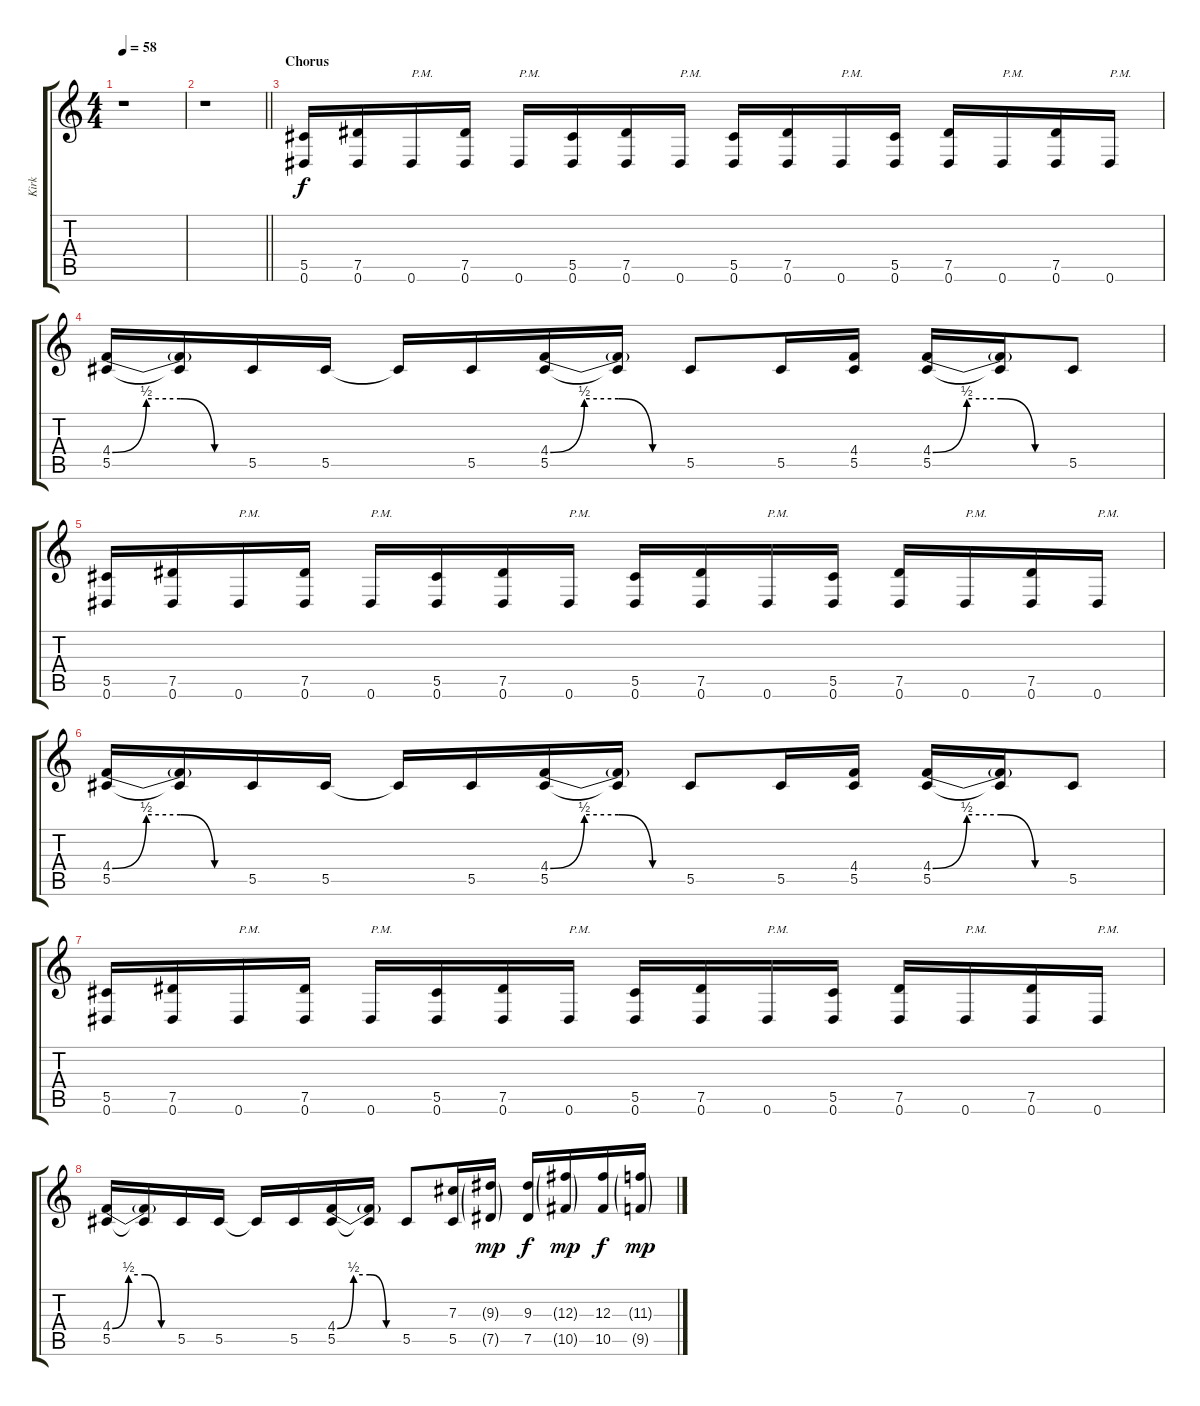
\track ("Kirk " "Kirk ") {instrument distortionguitar}
\staff {score tabs}
\tuning (Eb4 Bb3 Gb3 Db3 Ab2 Eb2) {hide}
\ts (4 4)
\tempo 58
\clef g2
\ks c
r.1{dy f} |
\barLineRight lightlight
r.1 |
\section ("" "Chorus")
(5.5 0.6).16 (7.5 0.6).16 0.6.16{txt "P.M."} (7.5 0.6).16 0.6.16{txt "P.M."} (5.5 0.6).16 (7.5 0.6).16 0.6.16{txt "P.M."} (5.5 0.6).16 (7.5 0.6).16 0.6.16{txt "P.M."} (5.5 0.6).16 (7.5 0.6).16 0.6.16{txt "P.M."} (7.5 0.6).16 0.6.16{txt "P.M."} |
(4.4{be (custom 0 0 15 2 30 2 45 0 60 0)} 5.5).16 (4.4{t} 5.5{t}).16 5.5.16 5.5.16 5.5{t}.16 5.5.16 (4.4{be (custom 0 0 15 2 30 2 45 0 60 0)} 5.5).16 (4.4{t} 5.5{t}).16 5.5.8 5.5.16 (4.4 5.5).16 (4.4{be (custom 0 0 15 2 30 2 45 0 60 0)} 5.5).16 (4.4{t} 5.5{t}).16 5.5.8 |
(5.5 0.6).16 (7.5 0.6).16 0.6.16{txt "P.M."} (7.5 0.6).16 0.6.16{txt "P.M."} (5.5 0.6).16 (7.5 0.6).16 0.6.16{txt "P.M."} (5.5 0.6).16 (7.5 0.6).16 0.6.16{txt "P.M."} (5.5 0.6).16 (7.5 0.6).16 0.6.16{txt "P.M."} (7.5 0.6).16 0.6.16{txt "P.M."} |
(4.4{be (custom 0 0 15 2 30 2 45 0 60 0)} 5.5).16 (4.4{t} 5.5{t}).16 5.5.16 5.5.16 5.5{t}.16 5.5.16 (4.4{be (custom 0 0 15 2 30 2 45 0 60 0)} 5.5).16 (4.4{t} 5.5{t}).16 5.5.8 5.5.16 (4.4 5.5).16 (4.4{be (custom 0 0 15 2 30 2 45 0 60 0)} 5.5).16 (4.4{t} 5.5{t}).16 5.5.8 |
(5.5 0.6).16 (7.5 0.6).16 0.6.16{txt "P.M."} (7.5 0.6).16 0.6.16{txt "P.M."} (5.5 0.6).16 (7.5 0.6).16 0.6.16{txt "P.M."} (5.5 0.6).16 (7.5 0.6).16 0.6.16{txt "P.M."} (5.5 0.6).16 (7.5 0.6).16 0.6.16{txt "P.M."} (7.5 0.6).16 0.6.16{txt "P.M."} |
(4.4{be (custom 0 0 15 2 30 2 45 0 60 0)} 5.5).16 (4.4{t} 5.5{t}).16 5.5.16 5.5.16 5.5{t}.16 5.5.16 (4.4{be (custom 0 0 15 2 30 2 45 0 60 0)} 5.5).16 (4.4{t} 5.5{t}).16 5.5.8 (7.3 5.5).16 (9.3{g} 7.5{g}).16{dy mp} (9.3 7.5).16{dy f} (12.3{g} 10.5{g}).16{dy mp} (12.3 10.5).16{dy f} (11.3{g} 9.5{g}).16{dy mp}
